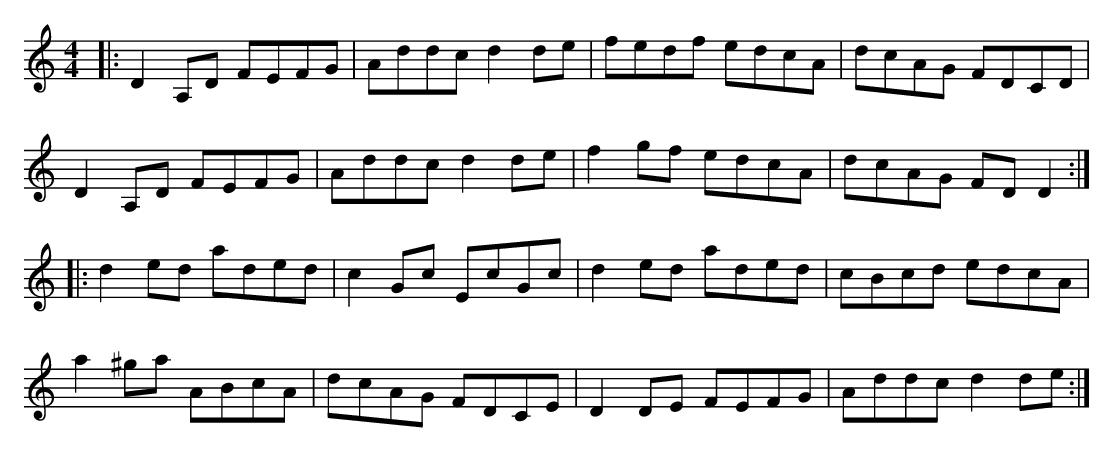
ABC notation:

X:1
M:4/4
K:Ddor
|:D2A,D FEFG|Addc d2de|fedf edcA|dcAG FDCD|
D2A,D FEFG|Addc d2de|f2gf edcA|dcAG FDD2:|
|:d2ed aded|c2Gc EcGc|d2ed aded|cBcd edcA|
a2^ga ABcA|dcAG FDCE|D2DE FEFG|Addc d2de:|
